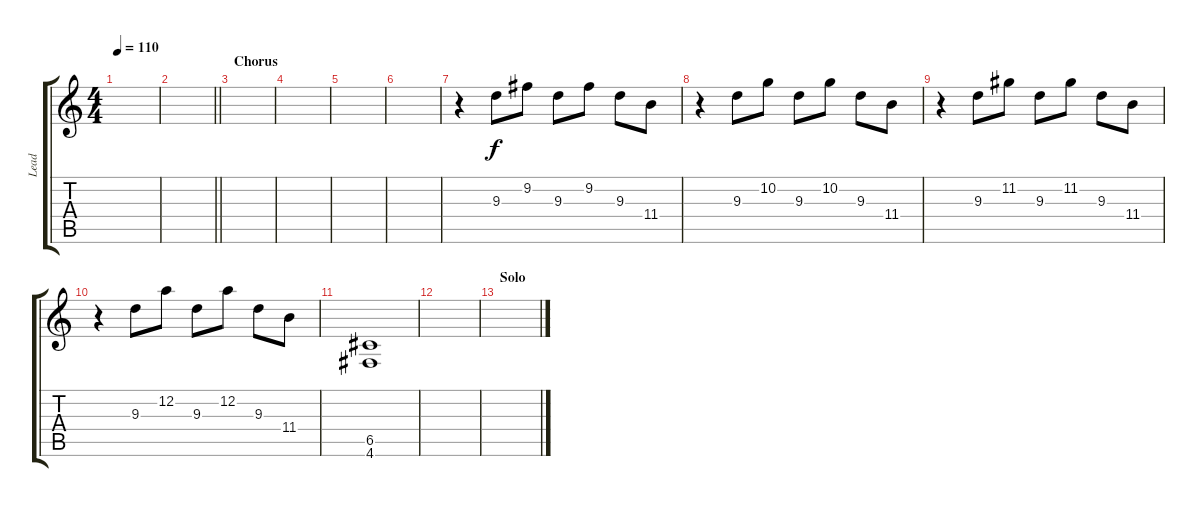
\track ("Lead" "Lead") {instrument overdrivenguitar}
\staff {score tabs}
\tuning (D4 A3 F3 C3 G2 D2) {hide}
\ts (4 4)
\tempo 110
\clef g2
\ks c
|
\barLineRight lightlight
|
\section ("" "Chorus")
|
|
|
|
r.4{volume 16 instrument electricguitarclean} 9.3.8 9.2.8 9.3.8 9.2.8 9.3.8 11.4.8 |
r.4 9.3.8 10.2.8 9.3.8 10.2.8 9.3.8 11.4.8 |
r.4 9.3.8 11.2.8 9.3.8 11.2.8 9.3.8 11.4.8 |
r.4 9.3.8 12.2.8 9.3.8 12.2.8 9.3.8 11.4.8 |
(6.5 4.6).1 |
|
\section ("" "Solo")
